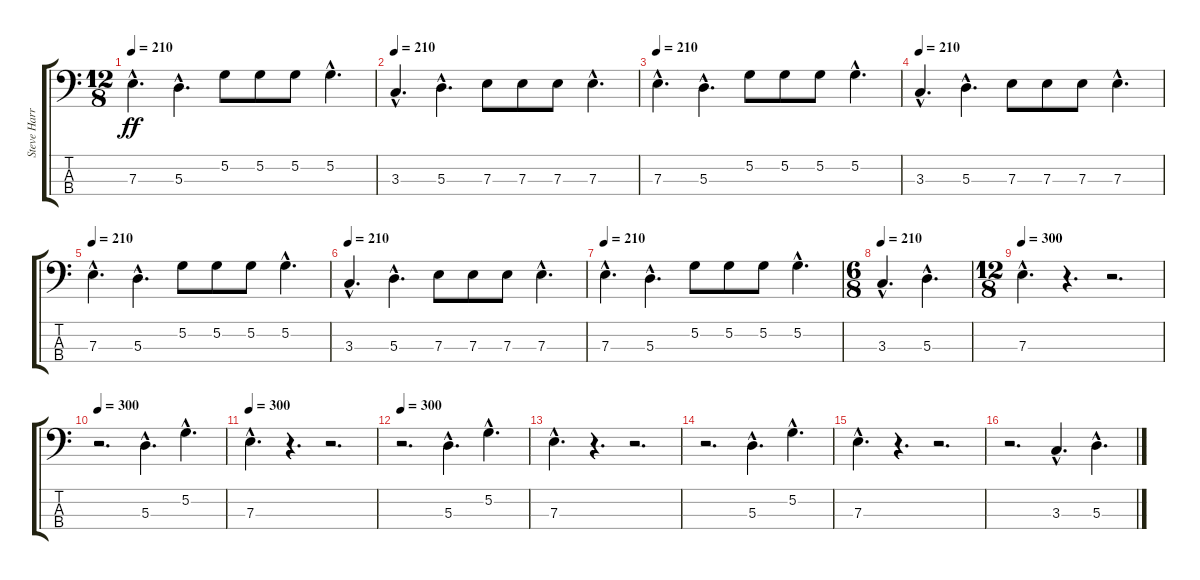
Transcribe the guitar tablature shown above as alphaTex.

\track ("Steve Harris" "Steve Harr") {instrument electricbassfinger}
\staff {score tabs}
\tuning (G2 D2 A1 E1) {hide}
\ts (12 8)
\tempo 210
\clef f4
\ks c
7.3{hac}.4{d dy ff} 5.3{hac}.4{d} 5.2.8 5.2.8 5.2.8 5.2{hac}.4{d} |
\tempo 210
3.3{hac}.4{d} 5.3{hac}.4{d} 7.3.8 7.3.8 7.3.8 7.3{hac}.4{d} |
\tempo 210
7.3{hac}.4{d} 5.3{hac}.4{d} 5.2.8 5.2.8 5.2.8 5.2{hac}.4{d} |
\tempo 210
3.3{hac}.4{d} 5.3{hac}.4{d} 7.3.8 7.3.8 7.3.8 7.3{hac}.4{d} |
\tempo 210
7.3{hac}.4{d} 5.3{hac}.4{d} 5.2.8 5.2.8 5.2.8 5.2{hac}.4{d} |
\tempo 210
3.3{hac}.4{d} 5.3{hac}.4{d} 7.3.8 7.3.8 7.3.8 7.3{hac}.4{d} |
\tempo 210
7.3{hac}.4{d} 5.3{hac}.4{d} 5.2.8 5.2.8 5.2.8 5.2{hac}.4{d} |
\ts (6 8)
\tempo 210
3.3{hac}.4{d} 5.3{hac}.4{d} |
\ts (12 8)
\tempo 300
7.3{hac}.4{d} r.4{d} r.2{d} |
\tempo 300
r.2{d} 5.3{hac}.4{d} 5.2{hac}.4{d} |
\tempo 300
7.3{hac}.4{d} r.4{d} r.2{d} |
\tempo 300
r.2{d} 5.3{hac}.4{d} 5.2{hac}.4{d} |
7.3{hac}.4{d} r.4{d} r.2{d} |
r.2{d} 5.3{hac}.4{d} 5.2{hac}.4{d} |
7.3{hac}.4{d} r.4{d} r.2{d} |
r.2{d} 3.3{hac}.4{d} 5.3{hac}.4{d}
